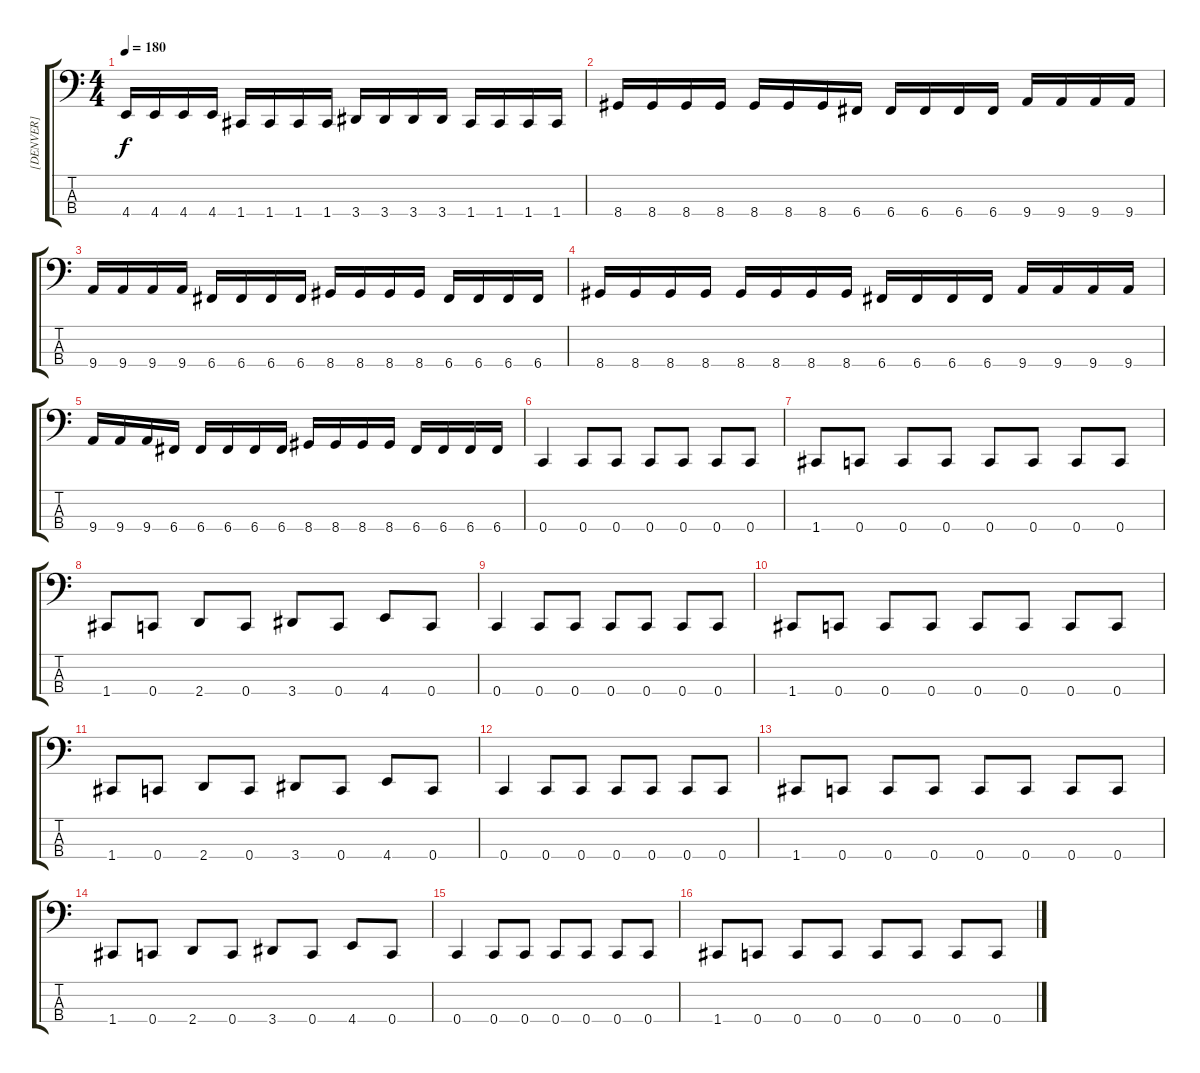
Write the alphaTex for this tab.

\track ("[DENVER]" "[DENVER]") {instrument electricbasspick}
\staff {score tabs}
\tuning (F2 C2 G1 C1) {hide}
\ts (4 4)
\tempo 180
\clef f4
\ks c
4.4.16{dy f} 4.4.16 4.4.16 4.4.16 1.4.16 1.4.16 1.4.16 1.4.16 3.4.16 3.4.16 3.4.16 3.4.16 1.4.16 1.4.16 1.4.16 1.4.16 |
8.4.16 8.4.16 8.4.16 8.4.16 8.4.16 8.4.16 8.4.16 6.4.16 6.4.16 6.4.16 6.4.16 6.4.16 9.4.16 9.4.16 9.4.16 9.4.16 |
9.4.16 9.4.16 9.4.16 9.4.16 6.4.16 6.4.16 6.4.16 6.4.16 8.4.16 8.4.16 8.4.16 8.4.16 6.4.16 6.4.16 6.4.16 6.4.16 |
8.4.16 8.4.16 8.4.16 8.4.16 8.4.16 8.4.16 8.4.16 8.4.16 6.4.16 6.4.16 6.4.16 6.4.16 9.4.16 9.4.16 9.4.16 9.4.16 |
9.4.16 9.4.16 9.4.16 6.4.16 6.4.16 6.4.16 6.4.16 6.4.16 8.4.16 8.4.16 8.4.16 8.4.16 6.4.16 6.4.16 6.4.16 6.4.16 |
0.4.4 0.4.8 0.4.8 0.4.8 0.4.8 0.4.8 0.4.8 |
1.4.8 0.4.8 0.4.8 0.4.8 0.4.8 0.4.8 0.4.8 0.4.8 |
1.4.8 0.4.8 2.4.8 0.4.8 3.4.8 0.4.8 4.4.8 0.4.8 |
0.4.4 0.4.8 0.4.8 0.4.8 0.4.8 0.4.8 0.4.8 |
1.4.8 0.4.8 0.4.8 0.4.8 0.4.8 0.4.8 0.4.8 0.4.8 |
1.4.8 0.4.8 2.4.8 0.4.8 3.4.8 0.4.8 4.4.8 0.4.8 |
0.4.4 0.4.8 0.4.8 0.4.8 0.4.8 0.4.8 0.4.8 |
1.4.8 0.4.8 0.4.8 0.4.8 0.4.8 0.4.8 0.4.8 0.4.8 |
1.4.8 0.4.8 2.4.8 0.4.8 3.4.8 0.4.8 4.4.8 0.4.8 |
0.4.4 0.4.8 0.4.8 0.4.8 0.4.8 0.4.8 0.4.8 |
1.4.8 0.4.8 0.4.8 0.4.8 0.4.8 0.4.8 0.4.8 0.4.8
